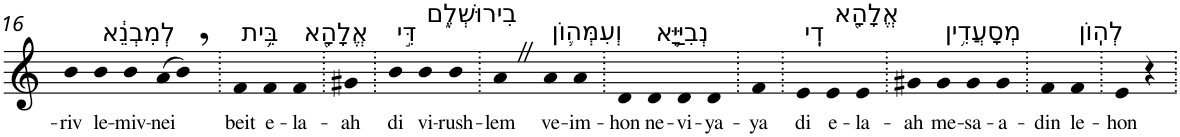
**kern	**text
*part1	*part1
*staff1	*staff1
*I"Piano	*
*I'Pno	*
!!LO:PB:g=z
*clefG2	*
*k[]	*
=16	=16
!	!LO:LY:b
4b	-riv
!LO:TX:a:t=לְמִבְנֵ֔א	!
!	!LO:LY:b
4b	le-
!	!LO:LY:b
4b	-miv-
!	!LO:LY:b
(>8a	-nei
8b,)	.
=17.	=17.
!LO:TX:a:t=בֵּ֥ית	!
!	!LO:LY:b
4f	beit
!LO:TX:a:t=אֱלָהָ֖א	!
!	!LO:LY:b
4f	e-
!	!LO:LY:b
4f	-la-
=18.	=18.
!	!LO:LY:b
4g#X	-ah
=19.	=19.
!LO:TX:a:t=דִּ֣י	!
!	!LO:LY:b
4b	di
!LO:TX:a:t=בִירוּשְׁלֶ֑ם	!
!	!LO:LY:b
4b	vi-
!	!LO:LY:b
4b	-rush-
=20.	=20.
!	!LO:LY:b
4aZ	-lem
!LO:TX:a:t=וְעִמְּה֛וֹן	!
!	!LO:LY:b
4a	ve-
!	!LO:LY:b
4a	-im-
=21.	=21.
!	!LO:LY:b
4d	-hon
!LO:TX:a:t=נְבִיַּיָּ֥א	!
!	!LO:LY:b
4d	ne-
!	!LO:LY:b
4d	-vi-
!	!LO:LY:b
4d	-ya-
=22.	=22.
!	!LO:LY:b
4f	-ya
=23.	=23.
!LO:TX:a:t=דִֽי	!
!	!LO:LY:b
4e	di
!LO:TX:a:t=אֱלָהָ֖א	!
!	!LO:LY:b
4e	e-
!	!LO:LY:b
4e	-la-
=24.	=24.
!	!LO:LY:b
4g#X	-ah
!LO:TX:a:t=מְסָעֲדִ֥ין	!
!	!LO:LY:b
4g#	me-
!	!LO:LY:b
4g#	-sa-
!	!LO:LY:b
4g#	-a-
=25.	=25.
!	!LO:LY:b
4f	-din
!LO:TX:a:t=לְהֽוֹן	!
!	!LO:LY:b
4f	le-
=26.	=26.
!	!LO:LY:b
4e	-hon
4r	.
=.	=.
*-	*-
